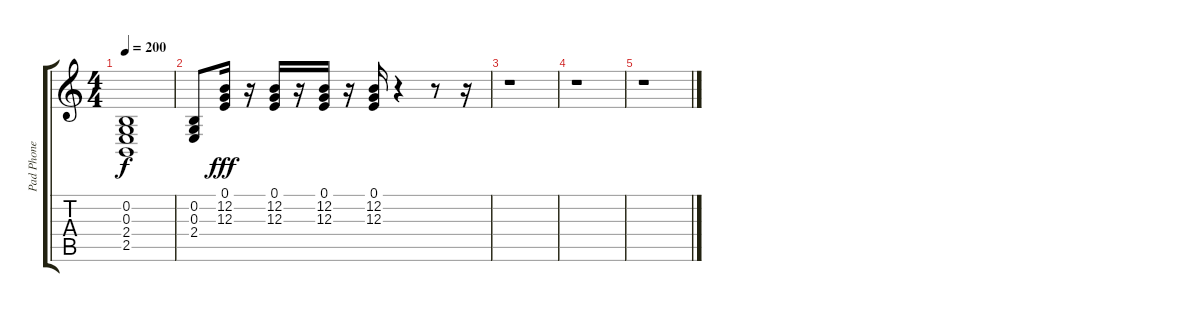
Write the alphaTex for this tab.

\track ("Pad Phone" "Pad Phone") {instrument pad2warm}
\staff {score tabs}
\tuning (E4 B3 G3 D3 A2 E2) {hide}
\ts (4 4)
\tempo 200
\clef g2
\ks c
(0.2 0.3 2.4 2.5).1{dy f} |
(0.2 0.3 2.4).8 (0.1 12.2 12.3).16{dy fff} r.16 (0.1 12.2 12.3).16 r.16 (0.1 12.2 12.3).16 r.16 (0.1 12.2 12.3).16 r.4 r.8 r.16 |
r.1 |
r.1 |
r.1
